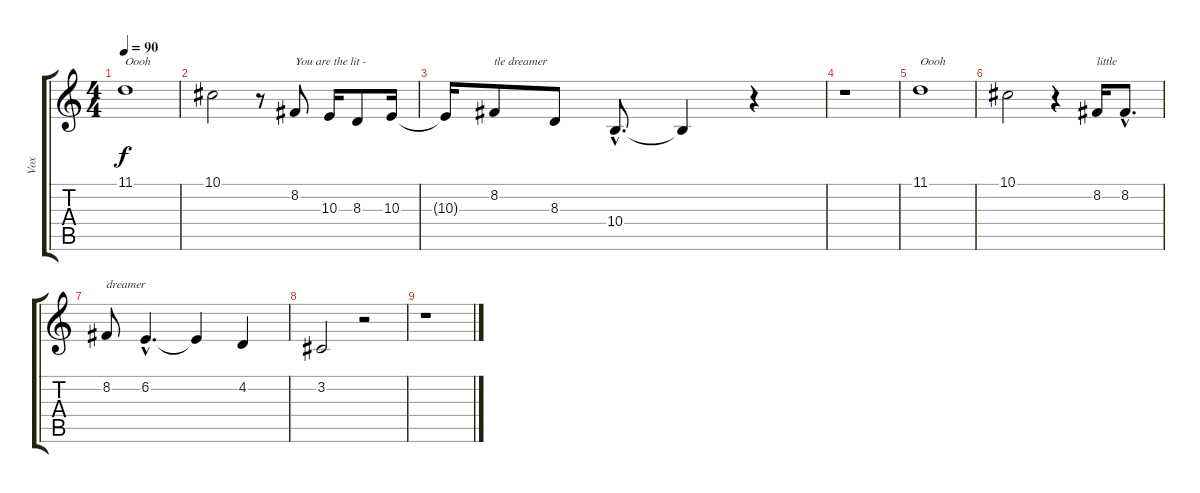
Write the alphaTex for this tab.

\track ("Vox" "Vox") {instrument altosax}
\staff {score tabs}
\tuning (Eb4 Bb3 Gb3 Db3 Ab2 Eb2) {hide}
\ts (4 4)
\tempo 90
\clef g2
\ks c
11.1.1{txt "Oooh" dy f} |
10.1.2 r.8 8.2.8{txt "You are the lit -"} 10.3.16 8.3.8 10.3.16 |
10.3{t}.16 8.2.8{txt "tle dreamer"} 8.3.8 10.4{hac}.8{d} 10.4{t}.4 r.4 |
r.1 |
11.1.1{txt "Oooh"} |
10.1.2 r.4 8.2.16{txt "little"} 8.2{hac}.8{d} |
8.2.8{txt "dreamer"} 6.2{hac}.4{d} 6.2{t}.4 4.2.4 |
3.2.2 r.2 |
r.1
